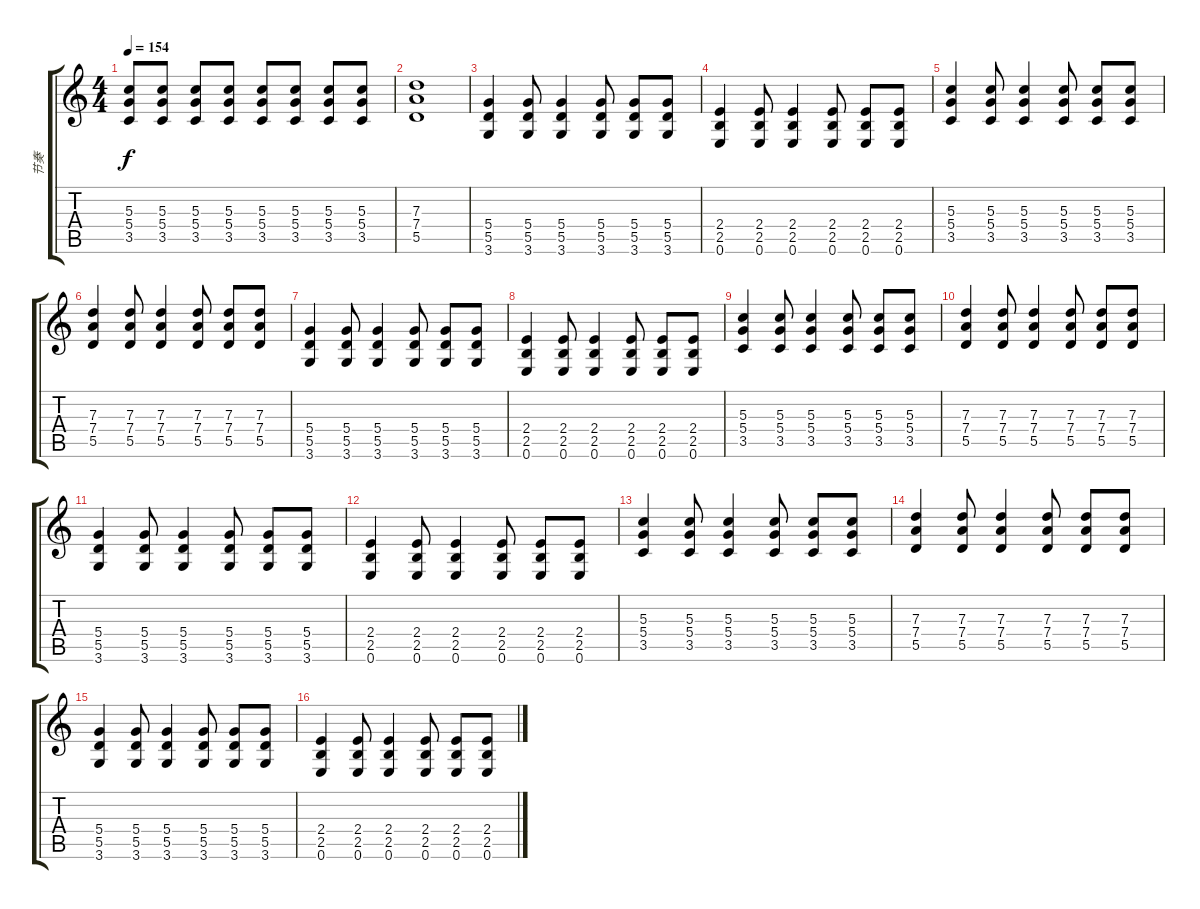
\track ("节奏" "节奏") {instrument overdrivenguitar}
\staff {score tabs}
\tuning (E4 B3 G3 D3 A2 E2) {hide}
\ts (4 4)
\tempo 154
\clef g2
\ks c
(5.3 5.4 3.5).8{dy f} (5.3 5.4 3.5).8 (5.3 5.4 3.5).8 (5.3 5.4 3.5).8 (5.3 5.4 3.5).8 (5.3 5.4 3.5).8 (5.3 5.4 3.5).8 (5.3 5.4 3.5).8 |
(7.3 7.4 5.5).1 |
(5.4 5.5 3.6).4 (5.4 5.5 3.6).8 (5.4 5.5 3.6).4 (5.4 5.5 3.6).8 (5.4 5.5 3.6).8 (5.4 5.5 3.6).8 |
(2.4 2.5 0.6).4 (2.4 2.5 0.6).8 (2.4 2.5 0.6).4 (2.4 2.5 0.6).8 (2.4 2.5 0.6).8 (2.4 2.5 0.6).8 |
(5.3 5.4 3.5).4 (5.3 5.4 3.5).8 (5.3 5.4 3.5).4 (5.3 5.4 3.5).8 (5.3 5.4 3.5).8 (5.3 5.4 3.5).8 |
(7.3 7.4 5.5).4 (7.3 7.4 5.5).8 (7.3 7.4 5.5).4 (7.3 7.4 5.5).8 (7.3 7.4 5.5).8 (7.3 7.4 5.5).8 |
(5.4 5.5 3.6).4 (5.4 5.5 3.6).8 (5.4 5.5 3.6).4 (5.4 5.5 3.6).8 (5.4 5.5 3.6).8 (5.4 5.5 3.6).8 |
(2.4 2.5 0.6).4 (2.4 2.5 0.6).8 (2.4 2.5 0.6).4 (2.4 2.5 0.6).8 (2.4 2.5 0.6).8 (2.4 2.5 0.6).8 |
(5.3 5.4 3.5).4 (5.3 5.4 3.5).8 (5.3 5.4 3.5).4 (5.3 5.4 3.5).8 (5.3 5.4 3.5).8 (5.3 5.4 3.5).8 |
(7.3 7.4 5.5).4 (7.3 7.4 5.5).8 (7.3 7.4 5.5).4 (7.3 7.4 5.5).8 (7.3 7.4 5.5).8 (7.3 7.4 5.5).8 |
(5.4 5.5 3.6).4 (5.4 5.5 3.6).8 (5.4 5.5 3.6).4 (5.4 5.5 3.6).8 (5.4 5.5 3.6).8 (5.4 5.5 3.6).8 |
(2.4 2.5 0.6).4 (2.4 2.5 0.6).8 (2.4 2.5 0.6).4 (2.4 2.5 0.6).8 (2.4 2.5 0.6).8 (2.4 2.5 0.6).8 |
(5.3 5.4 3.5).4 (5.3 5.4 3.5).8 (5.3 5.4 3.5).4 (5.3 5.4 3.5).8 (5.3 5.4 3.5).8 (5.3 5.4 3.5).8 |
(7.3 7.4 5.5).4 (7.3 7.4 5.5).8 (7.3 7.4 5.5).4 (7.3 7.4 5.5).8 (7.3 7.4 5.5).8 (7.3 7.4 5.5).8 |
(5.4 5.5 3.6).4 (5.4 5.5 3.6).8 (5.4 5.5 3.6).4 (5.4 5.5 3.6).8 (5.4 5.5 3.6).8 (5.4 5.5 3.6).8 |
(2.4 2.5 0.6).4 (2.4 2.5 0.6).8 (2.4 2.5 0.6).4 (2.4 2.5 0.6).8 (2.4 2.5 0.6).8 (2.4 2.5 0.6).8
